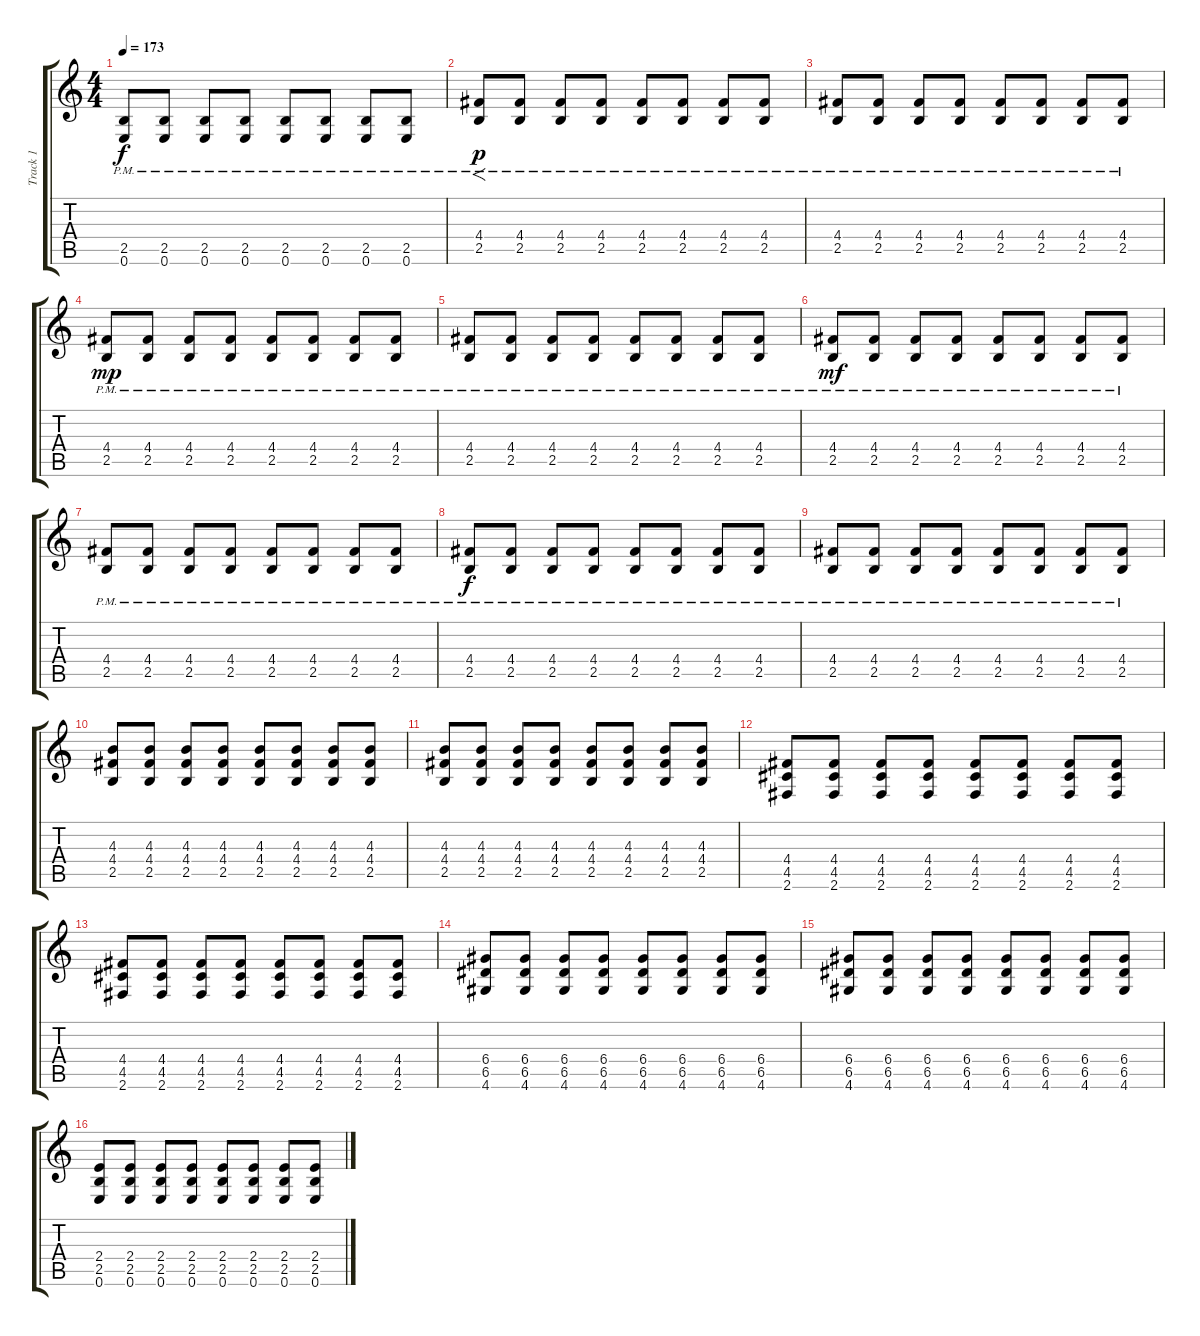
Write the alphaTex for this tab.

\track ("Track 1" "Track 1") {instrument distortionguitar}
\staff {score tabs}
\tuning (E4 B3 G3 D3 A2 E2) {hide}
\ts (4 4)
\tempo 173
\clef g2
\ks c
(2.5{pm} 0.6{pm}).8{dy f} (2.5{pm} 0.6{pm}).8 (2.5{pm} 0.6{pm}).8 (2.5{pm} 0.6{pm}).8 (2.5{pm} 0.6{pm}).8 (2.5{pm} 0.6{pm}).8 (2.5{pm} 0.6{pm}).8 (2.5{pm} 0.6{pm}).8 |
(4.4{pm} 2.5{pm}).8{f dy p} (4.4{pm} 2.5{pm}).8 (4.4{pm} 2.5{pm}).8 (4.4{pm} 2.5{pm}).8 (4.4{pm} 2.5{pm}).8 (4.4{pm} 2.5{pm}).8 (4.4{pm} 2.5{pm}).8 (4.4{pm} 2.5{pm}).8 |
(4.4{pm} 2.5{pm}).8 (4.4{pm} 2.5{pm}).8 (4.4{pm} 2.5{pm}).8 (4.4{pm} 2.5{pm}).8 (4.4{pm} 2.5{pm}).8 (4.4{pm} 2.5{pm}).8 (4.4{pm} 2.5{pm}).8 (4.4{pm} 2.5{pm}).8 |
(4.4{pm} 2.5{pm}).8{dy mp} (4.4{pm} 2.5{pm}).8 (4.4{pm} 2.5{pm}).8 (4.4{pm} 2.5{pm}).8 (4.4{pm} 2.5{pm}).8 (4.4{pm} 2.5{pm}).8 (4.4{pm} 2.5{pm}).8 (4.4{pm} 2.5{pm}).8 |
(4.4{pm} 2.5{pm}).8 (4.4{pm} 2.5{pm}).8 (4.4{pm} 2.5{pm}).8 (4.4{pm} 2.5{pm}).8 (4.4{pm} 2.5{pm}).8 (4.4{pm} 2.5{pm}).8 (4.4{pm} 2.5{pm}).8 (4.4{pm} 2.5{pm}).8 |
(4.4{pm} 2.5{pm}).8{dy mf} (4.4{pm} 2.5{pm}).8 (4.4{pm} 2.5{pm}).8 (4.4{pm} 2.5{pm}).8 (4.4{pm} 2.5{pm}).8 (4.4{pm} 2.5{pm}).8 (4.4{pm} 2.5{pm}).8 (4.4{pm} 2.5{pm}).8 |
(4.4{pm} 2.5{pm}).8 (4.4{pm} 2.5{pm}).8 (4.4{pm} 2.5{pm}).8 (4.4{pm} 2.5{pm}).8 (4.4{pm} 2.5{pm}).8 (4.4{pm} 2.5{pm}).8 (4.4{pm} 2.5{pm}).8 (4.4{pm} 2.5{pm}).8 |
(4.4{pm} 2.5{pm}).8{dy f} (4.4{pm} 2.5{pm}).8 (4.4{pm} 2.5{pm}).8 (4.4{pm} 2.5{pm}).8 (4.4{pm} 2.5{pm}).8 (4.4{pm} 2.5{pm}).8 (4.4{pm} 2.5{pm}).8 (4.4{pm} 2.5{pm}).8 |
(4.4{pm} 2.5{pm}).8 (4.4{pm} 2.5{pm}).8 (4.4{pm} 2.5{pm}).8 (4.4{pm} 2.5{pm}).8 (4.4{pm} 2.5{pm}).8 (4.4{pm} 2.5{pm}).8 (4.4{pm} 2.5{pm}).8 (4.4{pm} 2.5{pm}).8 |
(4.3 4.4 2.5).8 (4.3 4.4 2.5).8 (4.3 4.4 2.5).8 (4.3 4.4 2.5).8 (4.3 4.4 2.5).8 (4.3 4.4 2.5).8 (4.3 4.4 2.5).8 (4.3 4.4 2.5).8 |
(4.3 4.4 2.5).8 (4.3 4.4 2.5).8 (4.3 4.4 2.5).8 (4.3 4.4 2.5).8 (4.3 4.4 2.5).8 (4.3 4.4 2.5).8 (4.3 4.4 2.5).8 (4.3 4.4 2.5).8 |
(4.4 4.5 2.6).8 (4.4 4.5 2.6).8 (4.4 4.5 2.6).8 (4.4 4.5 2.6).8 (4.4 4.5 2.6).8 (4.4 4.5 2.6).8 (4.4 4.5 2.6).8 (4.4 4.5 2.6).8 |
(4.4 4.5 2.6).8 (4.4 4.5 2.6).8 (4.4 4.5 2.6).8 (4.4 4.5 2.6).8 (4.4 4.5 2.6).8 (4.4 4.5 2.6).8 (4.4 4.5 2.6).8 (4.4 4.5 2.6).8 |
(6.4 6.5 4.6).8 (6.4 6.5 4.6).8 (6.4 6.5 4.6).8 (6.4 6.5 4.6).8 (6.4 6.5 4.6).8 (6.4 6.5 4.6).8 (6.4 6.5 4.6).8 (6.4 6.5 4.6).8 |
(6.4 6.5 4.6).8 (6.4 6.5 4.6).8 (6.4 6.5 4.6).8 (6.4 6.5 4.6).8 (6.4 6.5 4.6).8 (6.4 6.5 4.6).8 (6.4 6.5 4.6).8 (6.4 6.5 4.6).8 |
(2.4 2.5 0.6).8 (2.4 2.5 0.6).8 (2.4 2.5 0.6).8 (2.4 2.5 0.6).8 (2.4 2.5 0.6).8 (2.4 2.5 0.6).8 (2.4 2.5 0.6).8 (2.4 2.5 0.6).8
